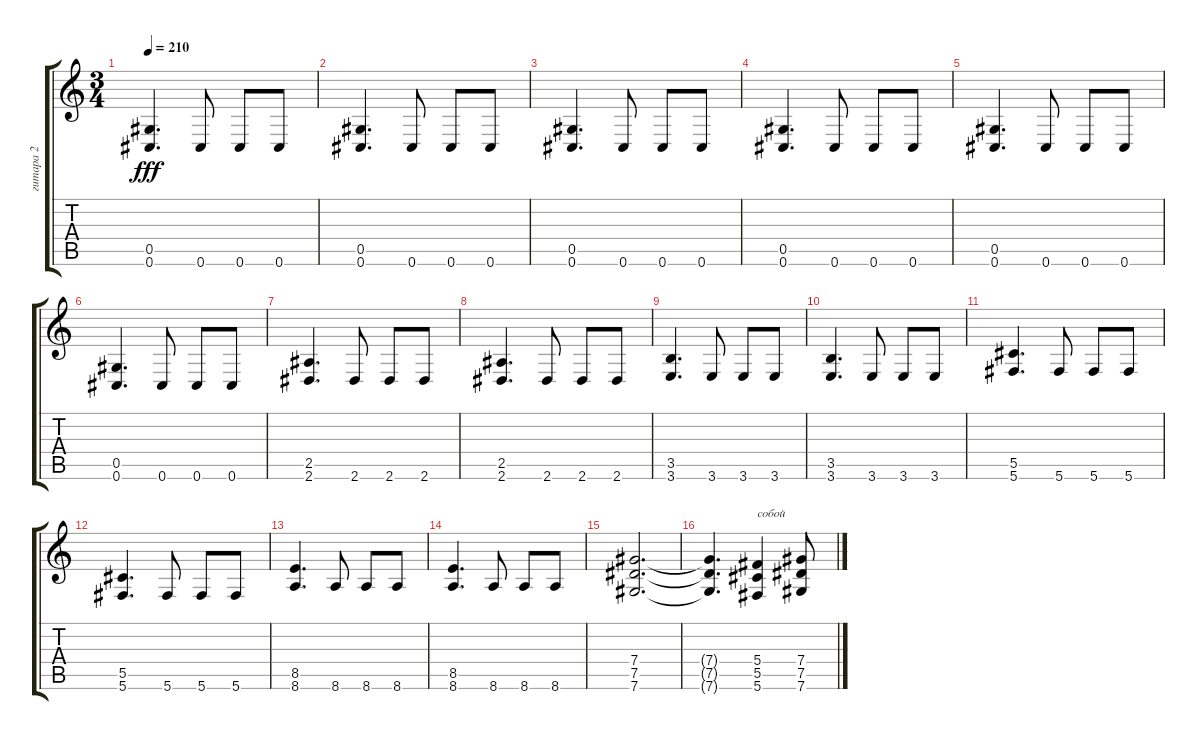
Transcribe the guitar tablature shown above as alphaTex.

\track ("гитара 2" "гитара 2") {instrument distortionguitar}
\staff {score tabs}
\tuning (Eb4 Bb3 Gb3 Db3 Ab2 Db2) {hide}
\ts (3 4)
\tempo 210
\clef g2
\ks c
(0.5 0.6).4{d dy fff} 0.6.8 0.6.8 0.6.8 |
(0.5 0.6).4{d} 0.6.8 0.6.8 0.6.8 |
(0.5 0.6).4{d} 0.6.8 0.6.8 0.6.8 |
(0.5 0.6).4{d} 0.6.8 0.6.8 0.6.8 |
(0.5 0.6).4{d} 0.6.8 0.6.8 0.6.8 |
(0.5 0.6).4{d} 0.6.8 0.6.8 0.6.8 |
(2.5 2.6).4{d} 2.6.8 2.6.8 2.6.8 |
(2.5 2.6).4{d} 2.6.8 2.6.8 2.6.8 |
(3.5 3.6).4{d} 3.6.8 3.6.8 3.6.8 |
(3.5 3.6).4{d} 3.6.8 3.6.8 3.6.8 |
(5.5 5.6).4{d} 5.6.8 5.6.8 5.6.8 |
(5.5 5.6).4{d} 5.6.8 5.6.8 5.6.8 |
(8.5 8.6).4{d} 8.6.8 8.6.8 8.6.8 |
(8.5 8.6).4{d} 8.6.8 8.6.8 8.6.8 |
(7.4 7.5 7.6).2{d} |
(7.4{t} 7.5{t} 7.6{t}).4{d} (5.4 5.5 5.6).4{txt "собой"} (7.4 7.5 7.6).8
